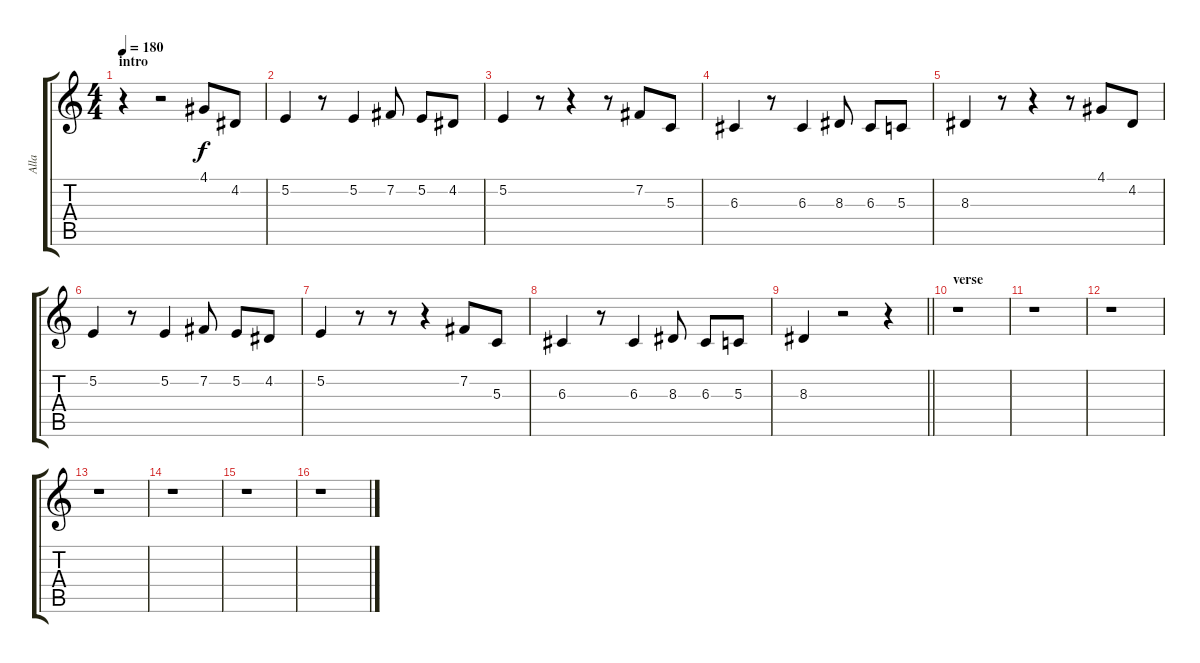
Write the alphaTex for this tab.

\track ("Alla" "Alla") {instrument flute}
\staff {score tabs}
\tuning (E4 B3 G3 D3 A2 E2) {hide}
\ts (4 4)
\section ("" "intro")
\tempo 180
\clef g2
\ks c
r.4{dy f instrument flute} r.2 4.1.8 4.2.8 |
5.2.4 r.8 5.2.4 7.2.8 5.2.8 4.2.8 |
5.2.4 r.8 r.4 r.8 7.2.8 5.3.8 |
6.3.4 r.8 6.3.4 8.3.8 6.3.8 5.3.8 |
8.3.4 r.8 r.4 r.8 4.1.8 4.2.8 |
5.2.4 r.8 5.2.4 7.2.8 5.2.8 4.2.8 |
5.2.4 r.8 r.8 r.4 7.2.8 5.3.8 |
6.3.4 r.8 6.3.4 8.3.8 6.3.8 5.3.8 |
\barLineRight lightlight
8.3.4 r.2 r.4 |
\section ("" "verse")
r.1 |
r.1 |
r.1 |
r.1 |
r.1 |
r.1 |
r.1
